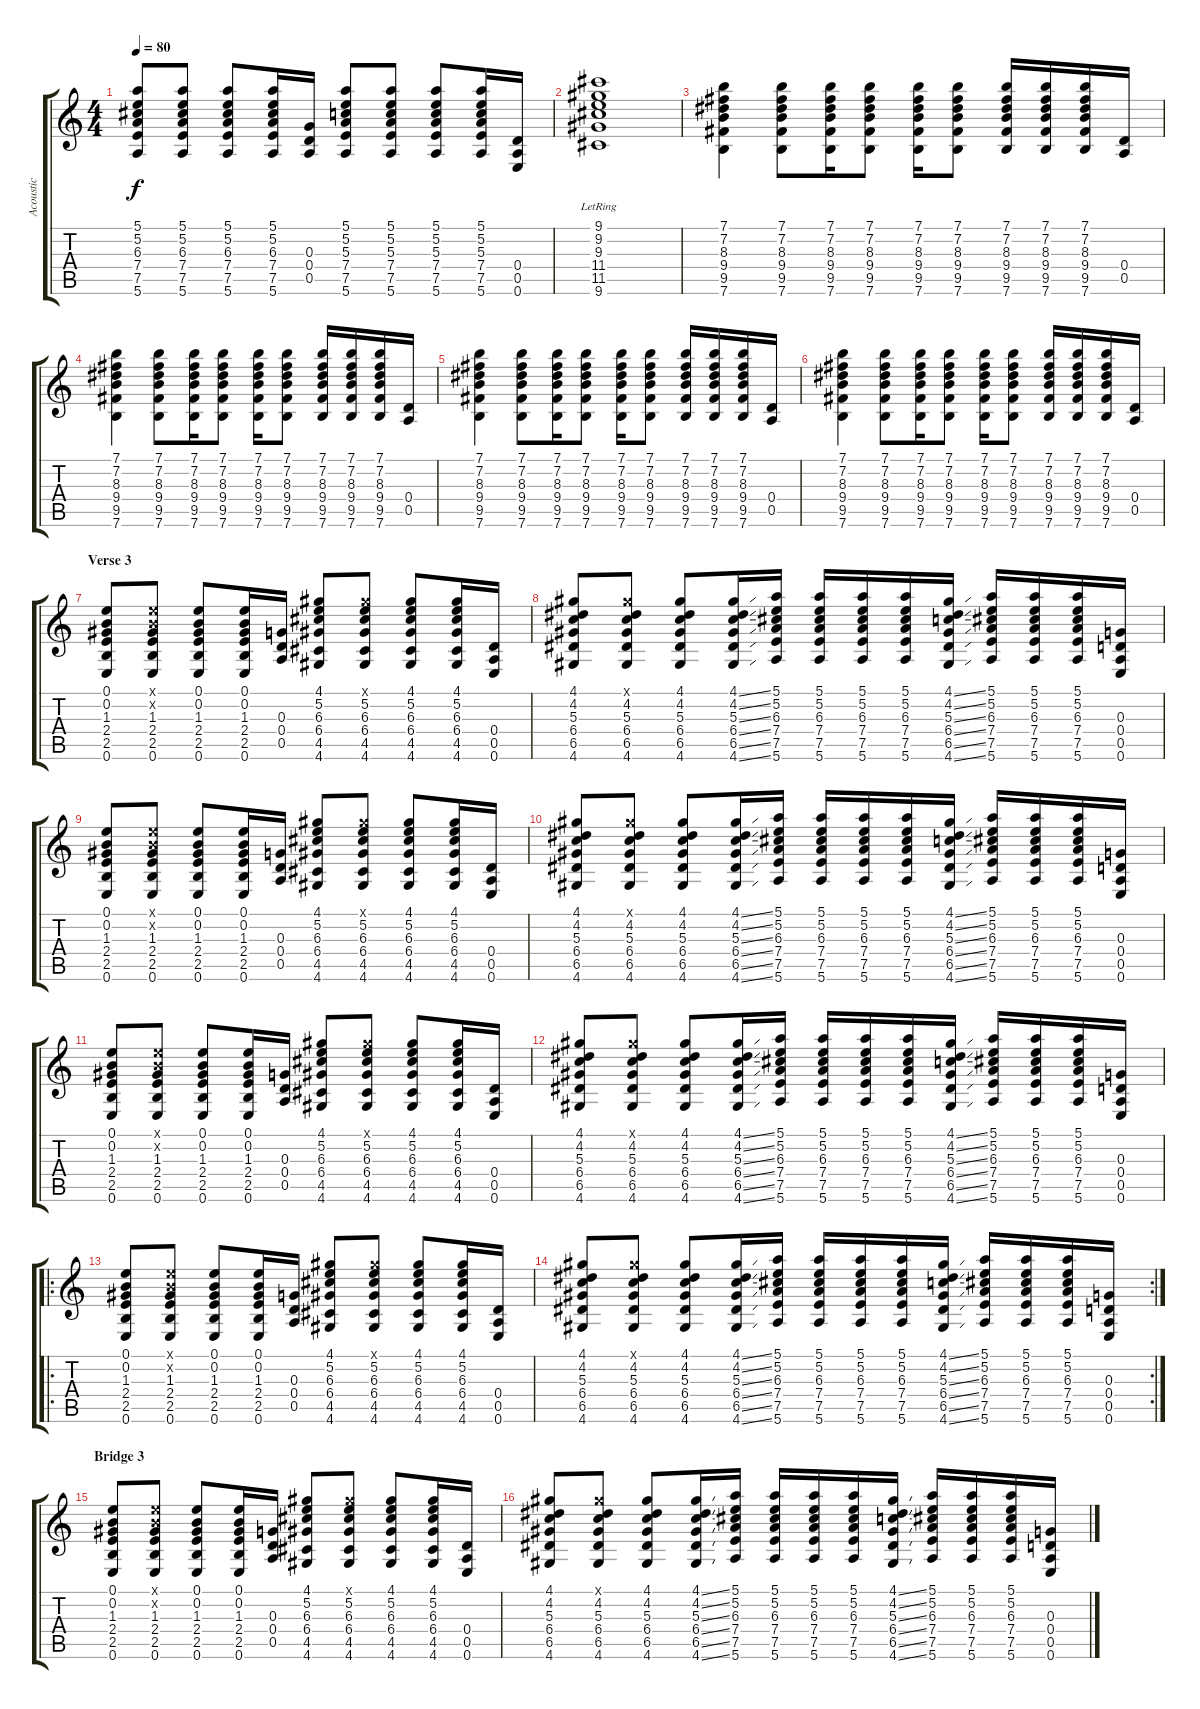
\track ("Acoustic" "Acoustic") {instrument acousticguitarsteel}
\staff {score tabs}
\tuning (E4 B3 G3 D3 A2 E2) {hide}
\ts (4 4)
\tempo 80
\clef g2
\ks c
(5.1 5.2 6.3 7.4 7.5 5.6).8{dy f} (5.1 5.2 6.3 7.4 7.5 5.6).8 (5.1 5.2 6.3 7.4 7.5 5.6).8 (5.1 5.2 6.3 7.4 7.5 5.6).16 (0.3 0.4 0.5).16 (5.1 5.2 5.3 7.4 7.5 5.6).8 (5.1 5.2 5.3 7.4 7.5 5.6).8 (5.1 5.2 5.3 7.4 7.5 5.6).8 (5.1 5.2 5.3 7.4 7.5 5.6).16 (0.4 0.5 0.6).16 |
(9.1{lr} 9.2{lr} 9.3{lr} 11.4{lr} 11.5{lr} 9.6{lr}).1 |
(7.1 7.2 8.3 9.4 9.5 7.6).4 (7.1 7.2 8.3 9.4 9.5 7.6).8 (7.1 7.2 8.3 9.4 9.5 7.6).16 (7.1 7.2 8.3 9.4 9.5 7.6).8 (7.1 7.2 8.3 9.4 9.5 7.6).16 (7.1 7.2 8.3 9.4 9.5 7.6).8 (7.1 7.2 8.3 9.4 9.5 7.6).16 (7.1 7.2 8.3 9.4 9.5 7.6).16 (7.1 7.2 8.3 9.4 9.5 7.6).16 (0.4 0.5).16 |
(7.1 7.2 8.3 9.4 9.5 7.6).4 (7.1 7.2 8.3 9.4 9.5 7.6).8 (7.1 7.2 8.3 9.4 9.5 7.6).16 (7.1 7.2 8.3 9.4 9.5 7.6).8 (7.1 7.2 8.3 9.4 9.5 7.6).16 (7.1 7.2 8.3 9.4 9.5 7.6).8 (7.1 7.2 8.3 9.4 9.5 7.6).16 (7.1 7.2 8.3 9.4 9.5 7.6).16 (7.1 7.2 8.3 9.4 9.5 7.6).16 (0.4 0.5).16 |
(7.1 7.2 8.3 9.4 9.5 7.6).4 (7.1 7.2 8.3 9.4 9.5 7.6).8 (7.1 7.2 8.3 9.4 9.5 7.6).16 (7.1 7.2 8.3 9.4 9.5 7.6).8 (7.1 7.2 8.3 9.4 9.5 7.6).16 (7.1 7.2 8.3 9.4 9.5 7.6).8 (7.1 7.2 8.3 9.4 9.5 7.6).16 (7.1 7.2 8.3 9.4 9.5 7.6).16 (7.1 7.2 8.3 9.4 9.5 7.6).16 (0.4 0.5).16 |
(7.1 7.2 8.3 9.4 9.5 7.6).4 (7.1 7.2 8.3 9.4 9.5 7.6).8 (7.1 7.2 8.3 9.4 9.5 7.6).16 (7.1 7.2 8.3 9.4 9.5 7.6).8 (7.1 7.2 8.3 9.4 9.5 7.6).16 (7.1 7.2 8.3 9.4 9.5 7.6).8 (7.1 7.2 8.3 9.4 9.5 7.6).16 (7.1 7.2 8.3 9.4 9.5 7.6).16 (7.1 7.2 8.3 9.4 9.5 7.6).16 (0.4 0.5).16 |
\section ("" "Verse 3")
(0.1 0.2 1.3 2.4 2.5 0.6).8 (0.1{x} 0.2{x} 1.3 2.4 2.5 0.6).8 (0.1 0.2 1.3 2.4 2.5 0.6).8 (0.1 0.2 1.3 2.4 2.5 0.6).16 (0.3 0.4 0.5).16 (4.1 5.2 6.3 6.4 4.5 4.6).8 (4.1{x} 5.2 6.3 6.4 4.5 4.6).8 (4.1 5.2 6.3 6.4 4.5 4.6).8 (4.1 5.2 6.3 6.4 4.5 4.6).16 (0.4 0.5 0.6).16 |
(4.1 4.2 5.3 6.4 6.5 4.6).8 (4.1{x} 4.2 5.3 6.4 6.5 4.6).8 (4.1 4.2 5.3 6.4 6.5 4.6).8 (4.1{ss} 4.2{ss} 5.3{ss} 6.4{ss} 6.5{ss} 4.6{ss}).16 (5.1 5.2 6.3 7.4 7.5 5.6).16 (5.1 5.2 6.3 7.4 7.5 5.6).16 (5.1 5.2 6.3 7.4 7.5 5.6).16 (5.1 5.2 6.3 7.4 7.5 5.6).16 (4.1{ss} 4.2{ss} 5.3{ss} 6.4{ss} 6.5{ss} 4.6{ss}).16 (5.1 5.2 6.3 7.4 7.5 5.6).16 (5.1 5.2 6.3 7.4 7.5 5.6).16 (5.1 5.2 6.3 7.4 7.5 5.6).16 (0.3 0.4 0.5 0.6).16 |
(0.1 0.2 1.3 2.4 2.5 0.6).8 (0.1{x} 0.2{x} 1.3 2.4 2.5 0.6).8 (0.1 0.2 1.3 2.4 2.5 0.6).8 (0.1 0.2 1.3 2.4 2.5 0.6).16 (0.3 0.4 0.5).16 (4.1 5.2 6.3 6.4 4.5 4.6).8 (4.1{x} 5.2 6.3 6.4 4.5 4.6).8 (4.1 5.2 6.3 6.4 4.5 4.6).8 (4.1 5.2 6.3 6.4 4.5 4.6).16 (0.4 0.5 0.6).16 |
(4.1 4.2 5.3 6.4 6.5 4.6).8 (4.1{x} 4.2 5.3 6.4 6.5 4.6).8 (4.1 4.2 5.3 6.4 6.5 4.6).8 (4.1{ss} 4.2{ss} 5.3{ss} 6.4{ss} 6.5{ss} 4.6{ss}).16 (5.1 5.2 6.3 7.4 7.5 5.6).16 (5.1 5.2 6.3 7.4 7.5 5.6).16 (5.1 5.2 6.3 7.4 7.5 5.6).16 (5.1 5.2 6.3 7.4 7.5 5.6).16 (4.1{ss} 4.2{ss} 5.3{ss} 6.4{ss} 6.5{ss} 4.6{ss}).16 (5.1 5.2 6.3 7.4 7.5 5.6).16 (5.1 5.2 6.3 7.4 7.5 5.6).16 (5.1 5.2 6.3 7.4 7.5 5.6).16 (0.3 0.4 0.5 0.6).16 |
(0.1 0.2 1.3 2.4 2.5 0.6).8 (0.1{x} 0.2{x} 1.3 2.4 2.5 0.6).8 (0.1 0.2 1.3 2.4 2.5 0.6).8 (0.1 0.2 1.3 2.4 2.5 0.6).16 (0.3 0.4 0.5).16 (4.1 5.2 6.3 6.4 4.5 4.6).8 (4.1{x} 5.2 6.3 6.4 4.5 4.6).8 (4.1 5.2 6.3 6.4 4.5 4.6).8 (4.1 5.2 6.3 6.4 4.5 4.6).16 (0.4 0.5 0.6).16 |
(4.1 4.2 5.3 6.4 6.5 4.6).8 (4.1{x} 4.2 5.3 6.4 6.5 4.6).8 (4.1 4.2 5.3 6.4 6.5 4.6).8 (4.1{ss} 4.2{ss} 5.3{ss} 6.4{ss} 6.5{ss} 4.6{ss}).16 (5.1 5.2 6.3 7.4 7.5 5.6).16 (5.1 5.2 6.3 7.4 7.5 5.6).16 (5.1 5.2 6.3 7.4 7.5 5.6).16 (5.1 5.2 6.3 7.4 7.5 5.6).16 (4.1{ss} 4.2{ss} 5.3{ss} 6.4{ss} 6.5{ss} 4.6{ss}).16 (5.1 5.2 6.3 7.4 7.5 5.6).16 (5.1 5.2 6.3 7.4 7.5 5.6).16 (5.1 5.2 6.3 7.4 7.5 5.6).16 (0.3 0.4 0.5 0.6).16 |
\ro
(0.1 0.2 1.3 2.4 2.5 0.6).8 (0.1{x} 0.2{x} 1.3 2.4 2.5 0.6).8 (0.1 0.2 1.3 2.4 2.5 0.6).8 (0.1 0.2 1.3 2.4 2.5 0.6).16 (0.3 0.4 0.5).16 (4.1 5.2 6.3 6.4 4.5 4.6).8 (4.1{x} 5.2 6.3 6.4 4.5 4.6).8 (4.1 5.2 6.3 6.4 4.5 4.6).8 (4.1 5.2 6.3 6.4 4.5 4.6).16 (0.4 0.5 0.6).16 |
\rc 2
(4.1 4.2 5.3 6.4 6.5 4.6).8 (4.1{x} 4.2 5.3 6.4 6.5 4.6).8 (4.1 4.2 5.3 6.4 6.5 4.6).8 (4.1{ss} 4.2{ss} 5.3{ss} 6.4{ss} 6.5{ss} 4.6{ss}).16 (5.1 5.2 6.3 7.4 7.5 5.6).16 (5.1 5.2 6.3 7.4 7.5 5.6).16 (5.1 5.2 6.3 7.4 7.5 5.6).16 (5.1 5.2 6.3 7.4 7.5 5.6).16 (4.1{ss} 4.2{ss} 5.3{ss} 6.4{ss} 6.5{ss} 4.6{ss}).16 (5.1 5.2 6.3 7.4 7.5 5.6).16 (5.1 5.2 6.3 7.4 7.5 5.6).16 (5.1 5.2 6.3 7.4 7.5 5.6).16 (0.3 0.4 0.5 0.6).16 |
\section ("" "Bridge 3")
(0.1 0.2 1.3 2.4 2.5 0.6).8 (0.1{x} 0.2{x} 1.3 2.4 2.5 0.6).8 (0.1 0.2 1.3 2.4 2.5 0.6).8 (0.1 0.2 1.3 2.4 2.5 0.6).16 (0.3 0.4 0.5).16 (4.1 5.2 6.3 6.4 4.5 4.6).8 (4.1{x} 5.2 6.3 6.4 4.5 4.6).8 (4.1 5.2 6.3 6.4 4.5 4.6).8 (4.1 5.2 6.3 6.4 4.5 4.6).16 (0.4 0.5 0.6).16 |
(4.1 4.2 5.3 6.4 6.5 4.6).8 (4.1{x} 4.2 5.3 6.4 6.5 4.6).8 (4.1 4.2 5.3 6.4 6.5 4.6).8 (4.1{ss} 4.2{ss} 5.3{ss} 6.4{ss} 6.5{ss} 4.6{ss}).16 (5.1 5.2 6.3 7.4 7.5 5.6).16 (5.1 5.2 6.3 7.4 7.5 5.6).16 (5.1 5.2 6.3 7.4 7.5 5.6).16 (5.1 5.2 6.3 7.4 7.5 5.6).16 (4.1{ss} 4.2{ss} 5.3{ss} 6.4{ss} 6.5{ss} 4.6{ss}).16 (5.1 5.2 6.3 7.4 7.5 5.6).16 (5.1 5.2 6.3 7.4 7.5 5.6).16 (5.1 5.2 6.3 7.4 7.5 5.6).16 (0.3 0.4 0.5 0.6).16
